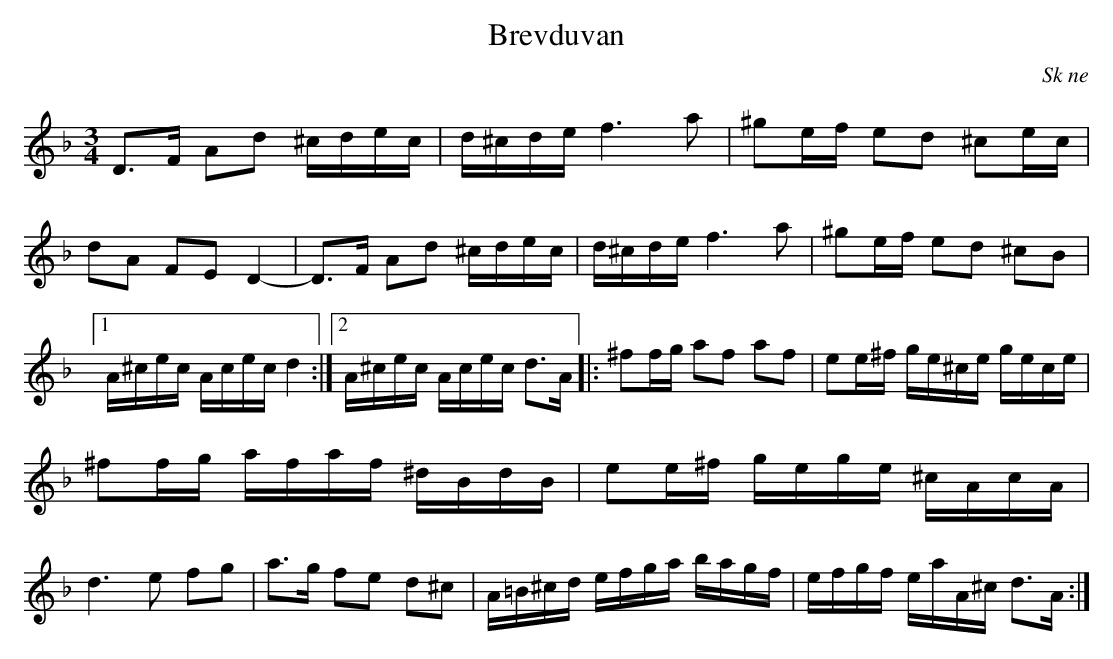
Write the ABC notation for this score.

X:1
T:Brevduvan
O:Sk ne
M:3/4
L:1/16
K:Dm
D3F A2d2 ^cdec|d^cde f6a2|^g2ef e2d2 ^c2ec|d2A2 F2E2 D4-|\
D3F A2d2 ^cdec|d^cde f6a2|^g2ef e2d2 ^c2B2|1A^cec Acec d4:|2A^cec Acec d3A|:\
^f2fg a2f2 a2f2|e2e^f ge^ce gece|
^f2fg afaf ^dBdB|e2e^f gege ^cAcA|\
d6e2 f2g2|a3g f2e2 d2^c2|A=B^cd efga bagf|efgf eaA^c d3A:|
